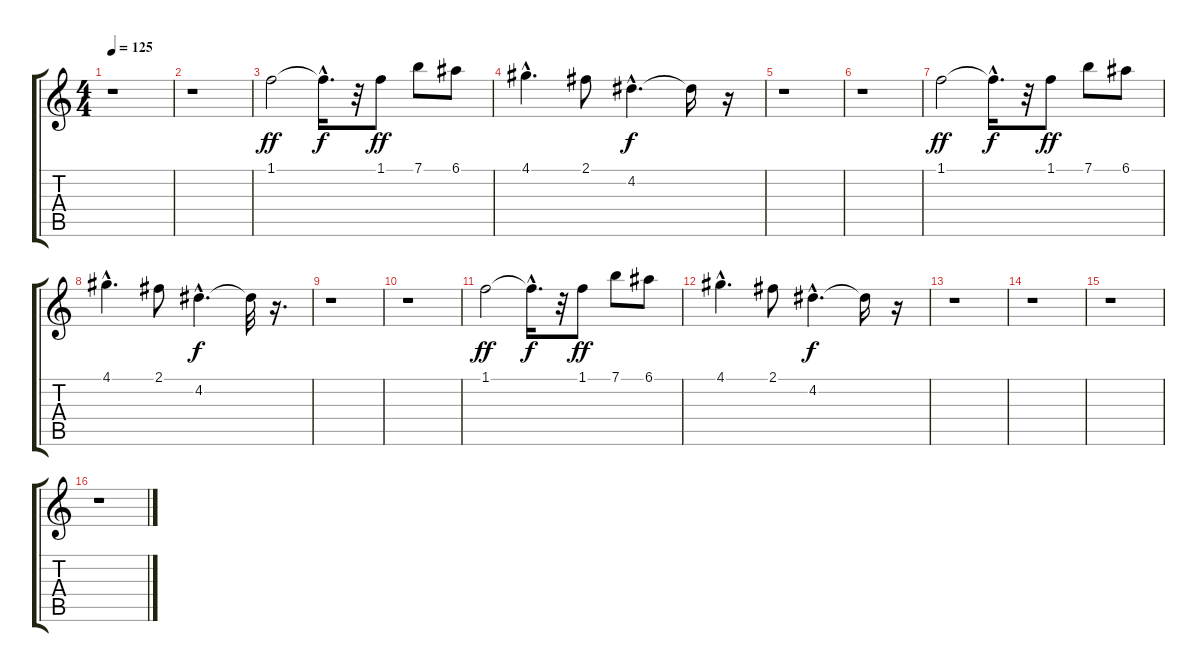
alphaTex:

\track "" {instrument electricguitarjazz}
\staff {score tabs}
\tuning (E4 B3 G3 D3 A2 E2) {hide}
\ts (4 4)
\tempo 125
\clef g2
\ks c
r.1{dy f} |
r.1 |
1.1.2{dy ff} 1.1{hac t}.16{d dy f} r.32 1.1.8{dy ff} 7.1.8 6.1.8 |
4.1{hac}.4{d} 2.1.8 4.2{hac}.4{d dy f} 4.2{t}.16 r.16 |
r.1 |
r.1 |
1.1.2{dy ff} 1.1{hac t}.16{d dy f} r.32 1.1.8{dy ff} 7.1.8 6.1.8 |
4.1{hac}.4{d} 2.1.8 4.2{hac}.4{d dy f} 4.2{t}.32 r.16{d} |
r.1 |
r.1 |
1.1.2{dy ff} 1.1{hac t}.16{d dy f} r.32 1.1.8{dy ff} 7.1.8 6.1.8 |
4.1{hac}.4{d} 2.1.8 4.2{hac}.4{d dy f} 4.2{t}.16 r.16 |
r.1 |
r.1 |
r.1 |
r.1
